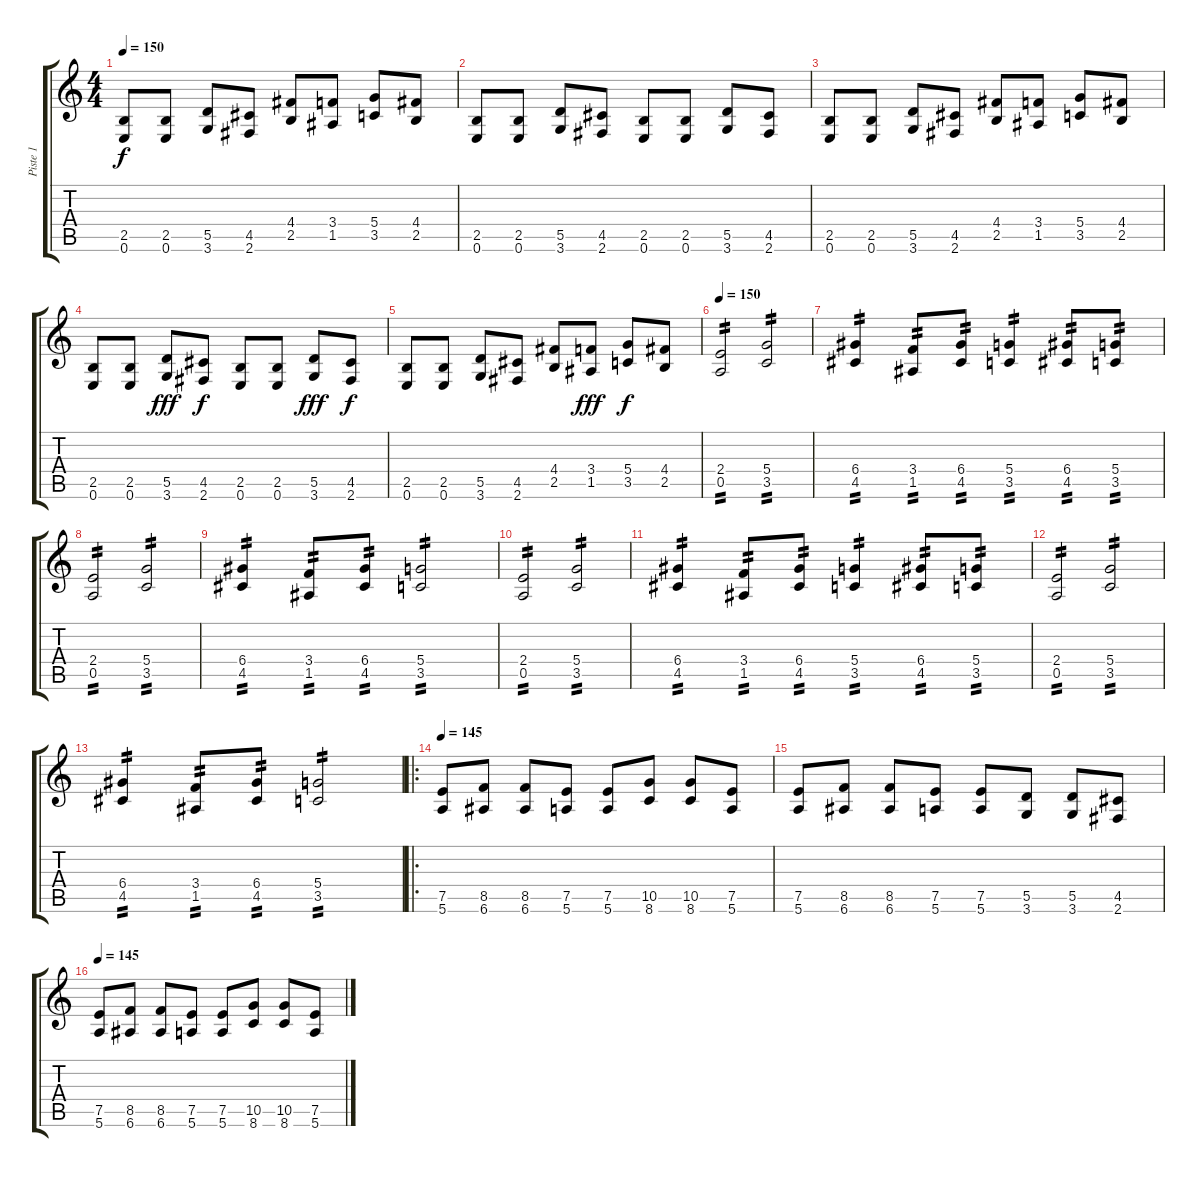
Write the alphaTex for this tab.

\track ("Piste 1" "Piste 1") {instrument overdrivenguitar}
\staff {score tabs}
\tuning (E4 B3 G3 D3 A2 E2) {hide}
\ts (4 4)
\tempo 150
\clef g2
\ks c
(2.5 0.6).8{dy f} (2.5 0.6).8 (5.5 3.6).8 (4.5 2.6).8 (4.4 2.5).8 (3.4 1.5).8 (5.4 3.5).8 (4.4 2.5).8 |
(2.5 0.6).8 (2.5 0.6).8 (5.5 3.6).8 (4.5 2.6).8 (2.5 0.6).8 (2.5 0.6).8 (5.5 3.6).8 (4.5 2.6).8 |
(2.5 0.6).8 (2.5 0.6).8 (5.5 3.6).8 (4.5 2.6).8 (4.4 2.5).8 (3.4 1.5).8 (5.4 3.5).8 (4.4 2.5).8 |
(2.5 0.6).8 (2.5 0.6).8 (5.5 3.6).8{dy fff} (4.5 2.6).8{dy f} (2.5 0.6).8 (2.5 0.6).8 (5.5 3.6).8{dy fff} (4.5 2.6).8{dy f} |
(2.5 0.6).8 (2.5 0.6).8 (5.5 3.6).8 (4.5 2.6).8 (4.4 2.5).8 (3.4 1.5).8{dy fff} (5.4 3.5).8{dy f} (4.4 2.5).8 |
\tempo 150
(2.4 0.5).2{tp 2} (5.4 3.5).2{tp 2} |
(6.4 4.5).4{tp 2} (3.4 1.5).8{tp 2} (6.4 4.5).8{tp 2} (5.4 3.5).4{tp 2} (6.4 4.5).8{tp 2} (5.4 3.5).8{tp 2} |
(2.4 0.5).2{tp 2} (5.4 3.5).2{tp 2} |
(6.4 4.5).4{tp 2} (3.4 1.5).8{tp 2} (6.4 4.5).8{tp 2} (5.4 3.5).2{tp 2} |
(2.4 0.5).2{tp 2} (5.4 3.5).2{tp 2} |
(6.4 4.5).4{tp 2} (3.4 1.5).8{tp 2} (6.4 4.5).8{tp 2} (5.4 3.5).4{tp 2} (6.4 4.5).8{tp 2} (5.4 3.5).8{tp 2} |
(2.4 0.5).2{tp 2} (5.4 3.5).2{tp 2} |
(6.4 4.5).4{tp 2} (3.4 1.5).8{tp 2} (6.4 4.5).8{tp 2} (5.4 3.5).2{tp 2} |
\ro
\tempo 145
(7.5 5.6).8 (8.5 6.6).8 (8.5 6.6).8 (7.5 5.6).8 (7.5 5.6).8 (10.5 8.6).8 (10.5 8.6).8 (7.5 5.6).8 |
(7.5 5.6).8 (8.5 6.6).8 (8.5 6.6).8 (7.5 5.6).8 (7.5 5.6).8 (5.5 3.6).8 (5.5 3.6).8 (4.5 2.6).8 |
\tempo 145
(7.5 5.6).8 (8.5 6.6).8 (8.5 6.6).8 (7.5 5.6).8 (7.5 5.6).8 (10.5 8.6).8 (10.5 8.6).8 (7.5 5.6).8
